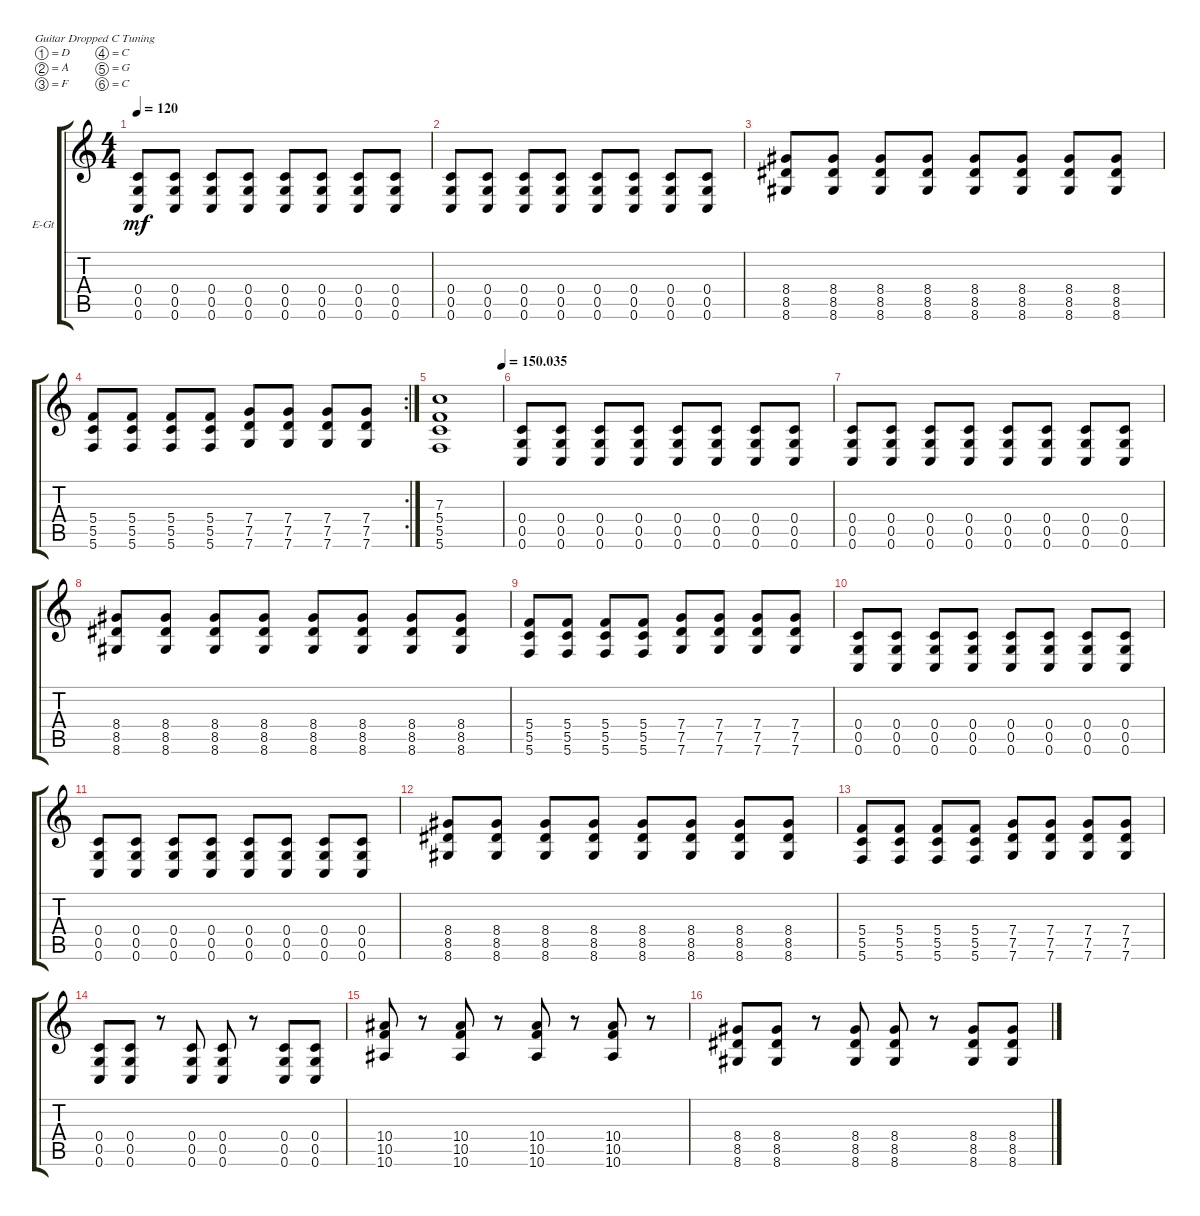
\defaultSystemsLayout 4
\bracketExtendMode groupsimilarinstruments
\firstSystemTrackNameOrientation horizontal
\otherSystemsTrackNameOrientation horizontal
\track ("Electric Guitar (Drive)" "E-Gt") {instrument overdrivenguitar}
\staff {score tabs}
\tuning (D4 A3 F3 C3 G2 C2)
\ts (4 4)
\tempo 120
\clef g2
\ks c
(0.6 0.5 0.4).8{dy mf} (0.4 0.5 0.6).8 (0.6 0.5 0.4).8 (0.4 0.5 0.6).8 (0.6 0.5 0.4).8 (0.4 0.5 0.6).8 (0.6 0.5 0.4).8 (0.4 0.5 0.6).8 |
(0.6 0.5 0.4).8 (0.4 0.5 0.6).8 (0.6 0.5 0.4).8 (0.4 0.5 0.6).8 (0.6 0.5 0.4).8 (0.4 0.5 0.6).8 (0.6 0.5 0.4).8 (0.4 0.5 0.6).8 |
(8.6 8.5 8.4).8 (8.6 8.5 8.4).8 (8.6 8.5 8.4).8 (8.6 8.5 8.4).8 (8.6 8.5 8.4).8 (8.6 8.5 8.4).8 (8.6 8.5 8.4).8 (8.6 8.5 8.4).8 |
\rc 2
(5.6 5.5 5.4).8 (5.4 5.5 5.6).8 (5.6 5.5 5.4).8 (5.4 5.5 5.6).8 (7.6 7.5 7.4).8 (7.4 7.5 7.6).8 (7.6 7.5 7.4).8 (7.4 7.5 7.6).8 |
\tempo (150.035 1)
(5.6 5.5 5.4 7.3).1 |
(0.6 0.5 0.4).8 (0.4 0.5 0.6).8 (0.6 0.5 0.4).8 (0.4 0.5 0.6).8 (0.6 0.5 0.4).8 (0.4 0.5 0.6).8 (0.6 0.5 0.4).8 (0.4 0.5 0.6).8 |
(0.6 0.5 0.4).8 (0.4 0.5 0.6).8 (0.6 0.5 0.4).8 (0.4 0.5 0.6).8 (0.6 0.5 0.4).8 (0.4 0.5 0.6).8 (0.6 0.5 0.4).8 (0.4 0.5 0.6).8 |
(8.6 8.5 8.4).8 (8.6 8.5 8.4).8 (8.6 8.5 8.4).8 (8.6 8.5 8.4).8 (8.6 8.5 8.4).8 (8.6 8.5 8.4).8 (8.6 8.5 8.4).8 (8.6 8.5 8.4).8 |
(5.6 5.5 5.4).8 (5.4 5.5 5.6).8 (5.6 5.5 5.4).8 (5.4 5.5 5.6).8 (7.6 7.5 7.4).8 (7.4 7.5 7.6).8 (7.6 7.5 7.4).8 (7.4 7.5 7.6).8 |
(0.6 0.5 0.4).8 (0.4 0.5 0.6).8 (0.6 0.5 0.4).8 (0.4 0.5 0.6).8 (0.6 0.5 0.4).8 (0.4 0.5 0.6).8 (0.6 0.5 0.4).8 (0.4 0.5 0.6).8 |
(0.6 0.5 0.4).8 (0.4 0.5 0.6).8 (0.6 0.5 0.4).8 (0.4 0.5 0.6).8 (0.6 0.5 0.4).8 (0.4 0.5 0.6).8 (0.6 0.5 0.4).8 (0.4 0.5 0.6).8 |
(8.6 8.5 8.4).8 (8.6 8.5 8.4).8 (8.6 8.5 8.4).8 (8.6 8.5 8.4).8 (8.6 8.5 8.4).8 (8.6 8.5 8.4).8 (8.6 8.5 8.4).8 (8.6 8.5 8.4).8 |
(5.6 5.5 5.4).8 (5.4 5.5 5.6).8 (5.6 5.5 5.4).8 (5.4 5.5 5.6).8 (7.6 7.5 7.4).8 (7.4 7.5 7.6).8 (7.6 7.5 7.4).8 (7.4 7.5 7.6).8 |
(0.6 0.5 0.4).8 (0.4 0.5 0.6).8 r.8 (0.4 0.5 0.6).8 (0.6 0.5 0.4).8 r.8 (0.6 0.5 0.4).8 (0.4 0.5 0.6).8 |
(10.6 10.5 10.4).8 r.8 (10.5 10.4 10.6).8 r.8 (10.6 10.5 10.4).8 r.8 (10.6 10.5 10.4).8 r.8 |
(8.6 8.5 8.4).8 (8.6 8.5 8.4).8 r.8 (8.6 8.5 8.4).8 (8.6 8.5 8.4).8 r.8 (8.6 8.5 8.4).8 (8.6 8.5 8.4).8
